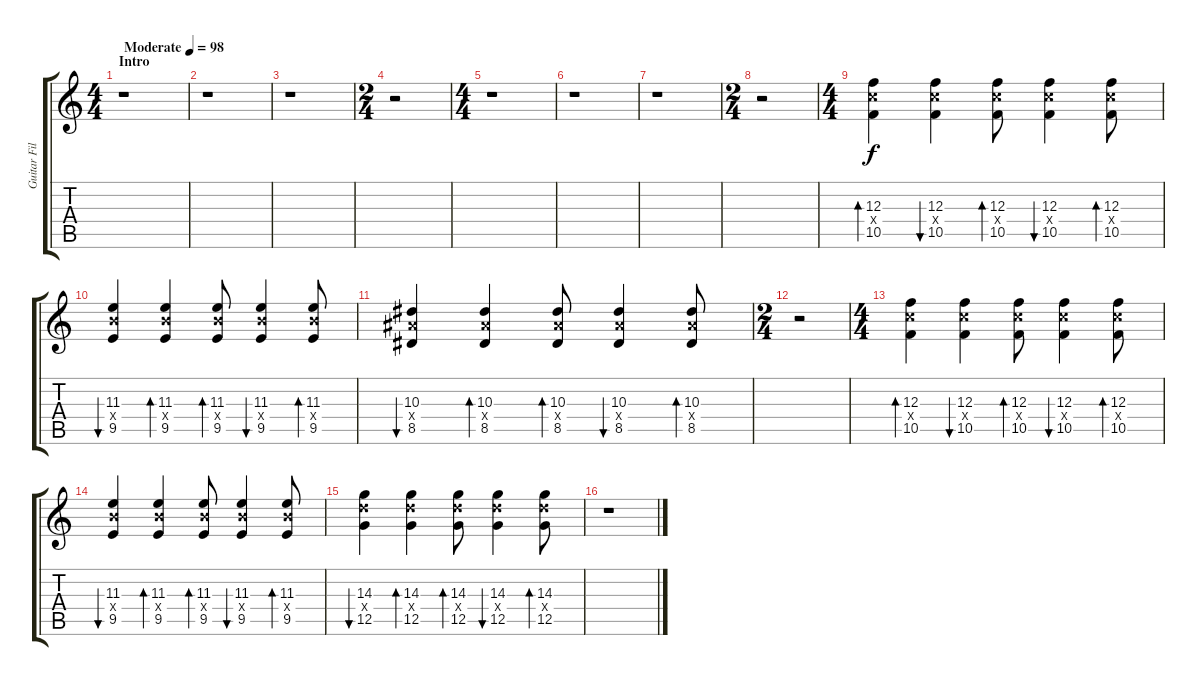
\track ("Guitar Fills/Solo" "Guitar Fil") {instrument overdrivenguitar}
\staff {score tabs}
\tuning (D4 A3 F3 C3 G2 D2) {hide}
\ts (4 4)
\section ("" "Intro")
\tempo (98 "Moderate")
\clef g2
\ks c
r.1{dy f instrument overdrivenguitar} |
r.1 |
r.1 |
\ts (2 4)
r.2 |
\ts (4 4)
r.1 |
r.1 |
r.1 |
\ts (2 4)
r.2 |
\ts (4 4)
(12.3 12.4{x} 10.5).4{bd 120} (12.3 12.4{x} 10.5).4{bu 120} (12.3 12.4{x} 10.5).8{bd 120} (12.3 12.4{x} 10.5).4{bu 120} (12.3 12.4{x} 10.5).8{bd 120} |
(11.3 11.4{x} 9.5).4{bu 120} (11.3 11.4{x} 9.5).4{bd 120} (11.3 11.4{x} 9.5).8{bd 120} (11.3 11.4{x} 9.5).4{bu 120} (11.3 11.4{x} 9.5).8{bd 120} |
(10.3 10.4{x} 8.5).4{bu 120} (10.3 10.4{x} 8.5).4{bd 120} (10.3 10.4{x} 8.5).8{bd 120} (10.3 10.4{x} 8.5).4{bu 120} (10.3 10.4{x} 8.5).8{bd 120} |
\ts (2 4)
r.2 |
\ts (4 4)
(12.3 12.4{x} 10.5).4{bd 120} (12.3 12.4{x} 10.5).4{bu 120} (12.3 12.4{x} 10.5).8{bd 120} (12.3 12.4{x} 10.5).4{bu 120} (12.3 12.4{x} 10.5).8{bd 120} |
(11.3 11.4{x} 9.5).4{bu 120} (11.3 11.4{x} 9.5).4{bd 120} (11.3 11.4{x} 9.5).8{bd 120} (11.3 11.4{x} 9.5).4{bu 120} (11.3 11.4{x} 9.5).8{bd 120} |
(14.3 14.4{x} 12.5).4{bu 120} (14.3 14.4{x} 12.5).4{bd 120} (14.3 14.4{x} 12.5).8{bd 120} (14.3 14.4{x} 12.5).4{bu 120} (14.3 14.4{x} 12.5).8{bd 120} |
r.1
